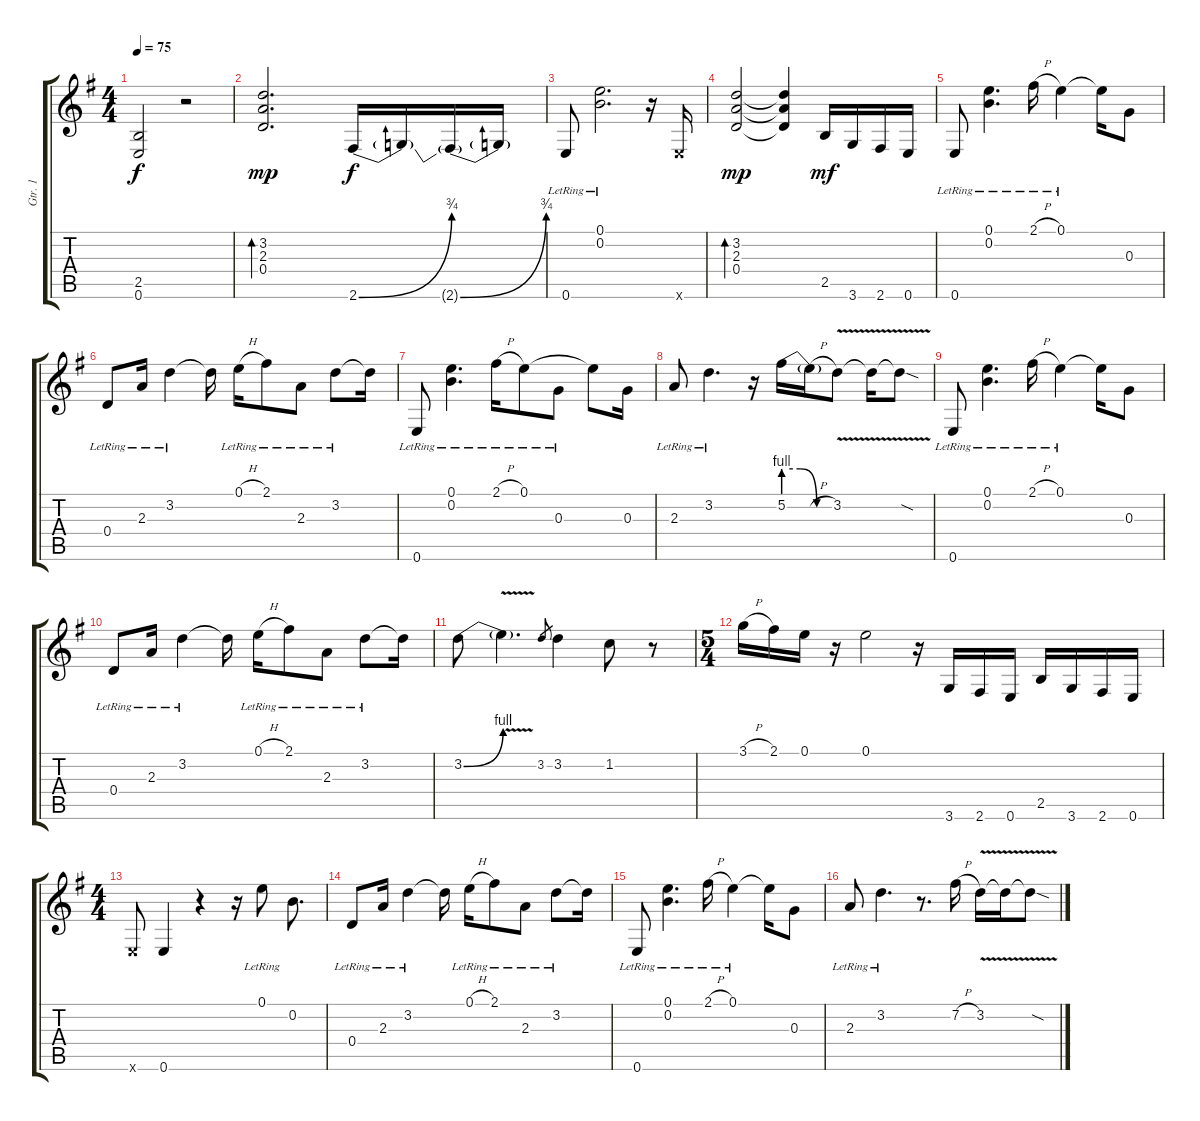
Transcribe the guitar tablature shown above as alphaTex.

\track ("Gtr. 1" "Gtr. 1") {instrument overdrivenguitar}
\staff {score tabs}
\tuning (E4 B3 G3 D3 A2 E2) {hide}
\ts (4 4)
\tempo 75
\clef g2
\ks g
(2.5 0.6).2{dy f instrument overdrivenguitar} r.2 |
(3.2 2.3 0.4).2{d bd 30 dy mp} 2.6{be (bend 0 0 60 3)}.16{dy f} 2.6{t}.16 2.6{be (bend 0 0 60 3) t}.16 2.6{t}.16 |
0.6{lr}.8 (0.1{lr} 0.2{lr}).2{d} r.16 0.6{x}.16 |
(3.2 2.3 0.4).2{bd 30 dy mp} (3.2{t} 2.3{t} 0.4{t}).4 2.5.16{dy mf} 3.6.16 2.6.16 0.6.16 |
0.6{lr}.8 (0.1{lr} 0.2{lr}).4{d} 2.1{h lr}.16 0.1{lr}.4 0.1{t}.16 0.3.8 |
0.4{lr}.8 2.3{lr}.16 3.2{lr}.4 3.2{t}.16 0.1{h lr}.16 2.1{lr}.8 2.3{lr}.8 3.2{lr}.8 3.2{t}.16 |
0.6{lr}.8 (0.1{lr} 0.2{lr}).4{d} 2.1{h lr}.16 0.1{lr}.8 0.3{lr}.8 0.1{t}.8 0.3.16 |
2.3{lr}.8 3.2{lr}.4{d} r.16 5.2{be (custom 0 4 20 4 40 0 60 0)}.16 5.2{h t}.16 3.2{v}.8 3.2{v t}.16 3.2{sod t}.8 |
0.6{lr}.8 (0.1{lr} 0.2{lr}).4{d} 2.1{h lr}.16 0.1{lr}.4 0.1{t}.16 0.3.8 |
0.4{lr}.8 2.3{lr}.16 3.2{lr}.4 3.2{t}.16 0.1{h lr}.16 2.1{lr}.8 2.3{lr}.8 3.2{lr}.8 3.2{t}.16 |
3.2{be (bend 0 0 60 4)}.8 3.2{v t}.4{d} 3.2.8{gr} 3.2.4 1.2.8 r.8 |
\ts (5 4)
3.1{h}.16 2.1.16 0.1.16 r.16 0.1.2 r.16 3.6.16 2.6.16 0.6.16 2.5.16 3.6.16 2.6.16 0.6.16 |
\ts (4 4)
0.6{x}.8 0.6.4 r.4 r.16 0.1{lr}.8 0.2.8{d} |
0.4{lr}.8 2.3{lr}.16 3.2{lr}.4 3.2{t}.16 0.1{h lr}.16 2.1{lr}.8 2.3{lr}.8 3.2{lr}.8 3.2{t}.16 |
0.6{lr}.8 (0.1{lr} 0.2{lr}).4{d} 2.1{h lr}.16 0.1{lr}.4 0.1{t}.16 0.3.8 |
2.3{lr}.8 3.2{lr}.4{d} r.8{d} 7.2{h}.16 3.2{v}.16 3.2{v t}.16 3.2{sod t}.8
